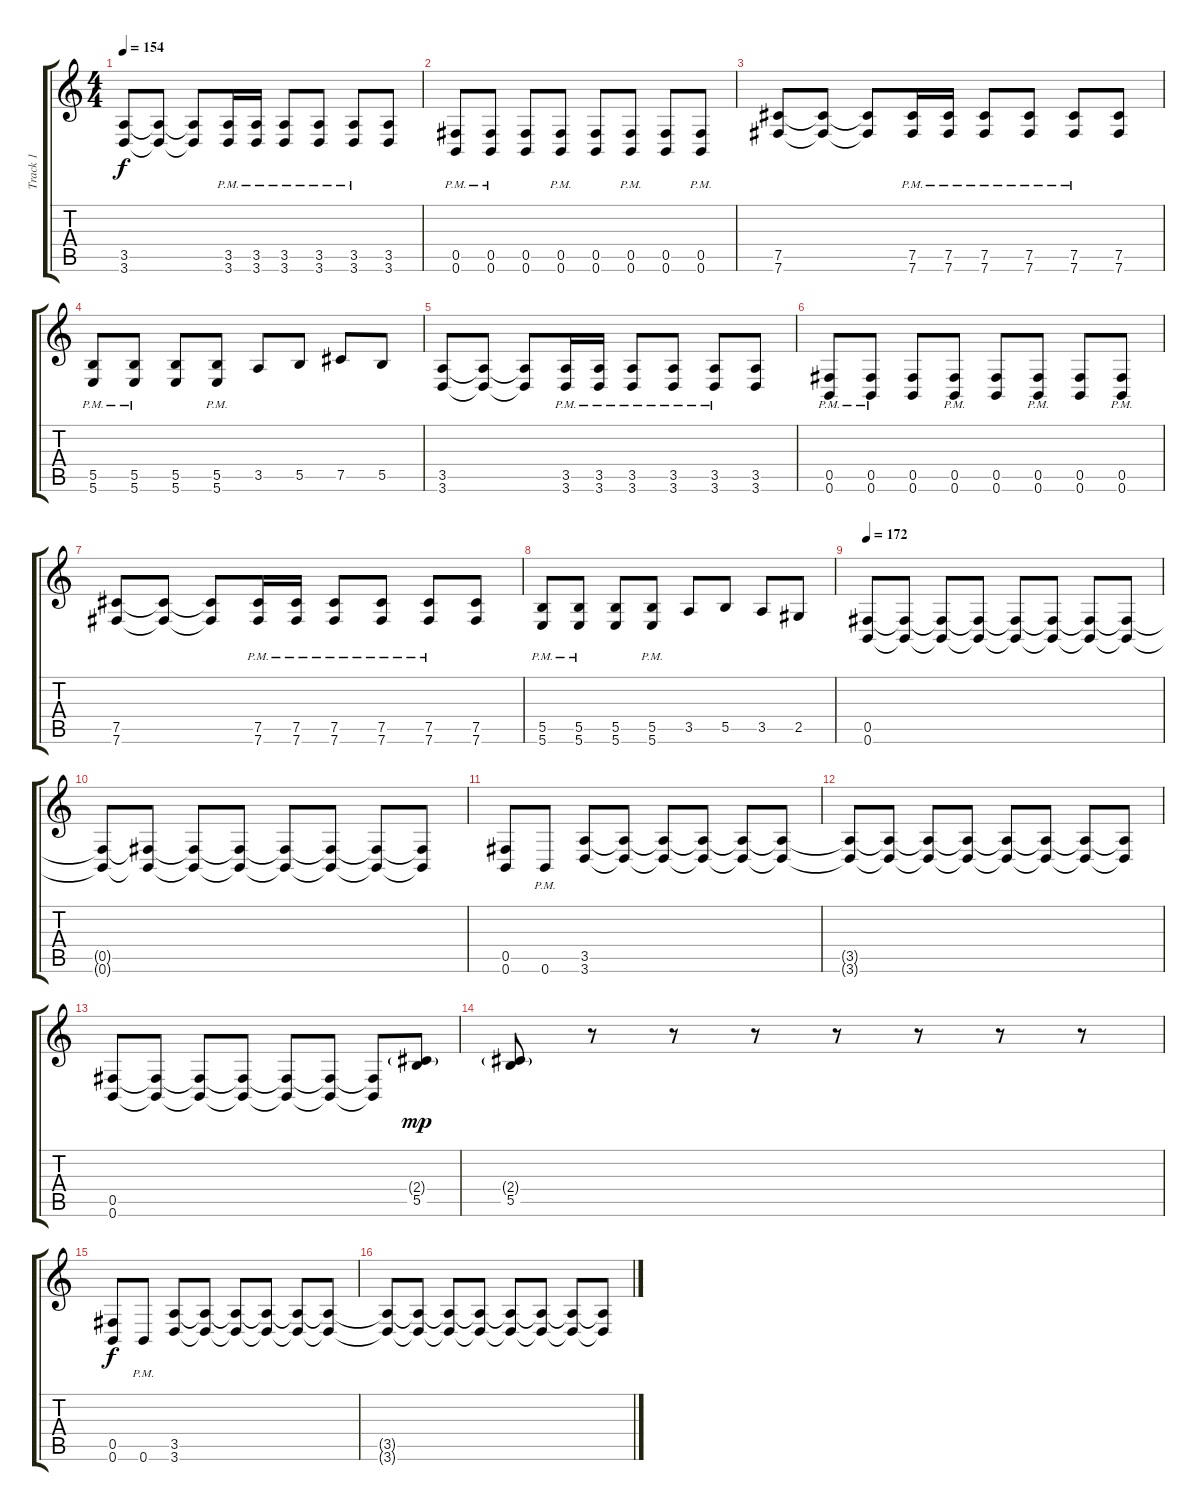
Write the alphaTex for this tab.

\track ("Track 1" "Track 1") {instrument distortionguitar}
\staff {score tabs}
\tuning (Db4 Ab3 E3 B2 Gb2 B1) {hide}
\ts (4 4)
\tempo 154
\clef g2
\ks c
(3.5 3.6).8{dy f} (3.5{t} 3.6{t}).8 (3.5{t} 3.6{t}).8 (3.5{pm} 3.6{pm}).16 (3.5{pm} 3.6{pm}).16 (3.5{pm} 3.6{pm}).8 (3.5{pm} 3.6{pm}).8 (3.5{pm} 3.6{pm}).8 (3.5 3.6).8 |
(0.5{pm} 0.6{pm}).8 (0.5{pm} 0.6{pm}).8 (0.5 0.6).8 (0.5{pm} 0.6{pm}).8 (0.5 0.6).8 (0.5{pm} 0.6{pm}).8 (0.5 0.6).8 (0.5{pm} 0.6{pm}).8 |
(7.5 7.6).8 (7.5{t} 7.6{t}).8 (7.5{t} 7.6{t}).8 (7.5{pm} 7.6{pm}).16 (7.5{pm} 7.6{pm}).16 (7.5{pm} 7.6{pm}).8 (7.5{pm} 7.6{pm}).8 (7.5{pm} 7.6{pm}).8 (7.5 7.6).8 |
(5.5{pm} 5.6{pm}).8 (5.5{pm} 5.6{pm}).8 (5.5 5.6).8 (5.5{pm} 5.6{pm}).8 3.5.8 5.5.8 7.5.8 5.5.8 |
(3.5 3.6).8 (3.5{t} 3.6{t}).8 (3.5{t} 3.6{t}).8 (3.5{pm} 3.6{pm}).16 (3.5{pm} 3.6{pm}).16 (3.5{pm} 3.6{pm}).8 (3.5{pm} 3.6{pm}).8 (3.5{pm} 3.6{pm}).8 (3.5 3.6).8 |
(0.5{pm} 0.6{pm}).8 (0.5{pm} 0.6{pm}).8 (0.5 0.6).8 (0.5{pm} 0.6{pm}).8 (0.5 0.6).8 (0.5{pm} 0.6{pm}).8 (0.5 0.6).8 (0.5{pm} 0.6{pm}).8 |
(7.5 7.6).8 (7.5{t} 7.6{t}).8 (7.5{t} 7.6{t}).8 (7.5{pm} 7.6{pm}).16 (7.5{pm} 7.6{pm}).16 (7.5{pm} 7.6{pm}).8 (7.5{pm} 7.6{pm}).8 (7.5{pm} 7.6{pm}).8 (7.5 7.6).8 |
(5.5{pm} 5.6{pm}).8 (5.5{pm} 5.6{pm}).8 (5.5 5.6).8 (5.5{pm} 5.6{pm}).8 3.5.8 5.5.8 3.5.8 2.5.8 |
\tempo 172
(0.5 0.6).8 (0.5{t} 0.6{t}).8 (0.5{t} 0.6{t}).8 (0.5{t} 0.6{t}).8 (0.5{t} 0.6{t}).8 (0.5{t} 0.6{t}).8 (0.5{t} 0.6{t}).8 (0.5{t} 0.6{t}).8 |
(0.5{t} 0.6{t}).8 (0.5{t} 0.6{t}).8 (0.5{t} 0.6{t}).8 (0.5{t} 0.6{t}).8 (0.5{t} 0.6{t}).8 (0.5{t} 0.6{t}).8 (0.5{t} 0.6{t}).8 (0.5{t} 0.6{t}).8 |
(0.5 0.6).8 0.6{pm}.8 (3.5 3.6).8 (3.5{t} 3.6{t}).8 (3.5{t} 3.6{t}).8 (3.5{t} 3.6{t}).8 (3.5{t} 3.6{t}).8 (3.5{t} 3.6{t}).8 |
(3.5{t} 3.6{t}).8 (3.5{t} 3.6{t}).8 (3.5{t} 3.6{t}).8 (3.5{t} 3.6{t}).8 (3.5{t} 3.6{t}).8 (3.5{t} 3.6{t}).8 (3.5{t} 3.6{t}).8 (3.5{t} 3.6{t}).8 |
(0.5 0.6).8 (0.5{t} 0.6{t}).8 (0.5{t} 0.6{t}).8 (0.5{t} 0.6{t}).8 (0.5{t} 0.6{t}).8 (0.5{t} 0.6{t}).8 (0.5{t} 0.6{t}).8 (2.4{g} 5.5).8{dy mp} |
(2.4{g} 5.5).8 r.8 r.8 r.8 r.8 r.8 r.8 r.8 |
(0.5 0.6).8{dy f} 0.6{pm}.8 (3.5 3.6).8 (3.5{t} 3.6{t}).8 (3.5{t} 3.6{t}).8 (3.5{t} 3.6{t}).8 (3.5{t} 3.6{t}).8 (3.5{t} 3.6{t}).8 |
(3.5{t} 3.6{t}).8 (3.5{t} 3.6{t}).8 (3.5{t} 3.6{t}).8 (3.5{t} 3.6{t}).8 (3.5{t} 3.6{t}).8 (3.5{t} 3.6{t}).8 (3.5{t} 3.6{t}).8 (3.5{t} 3.6{t}).8
